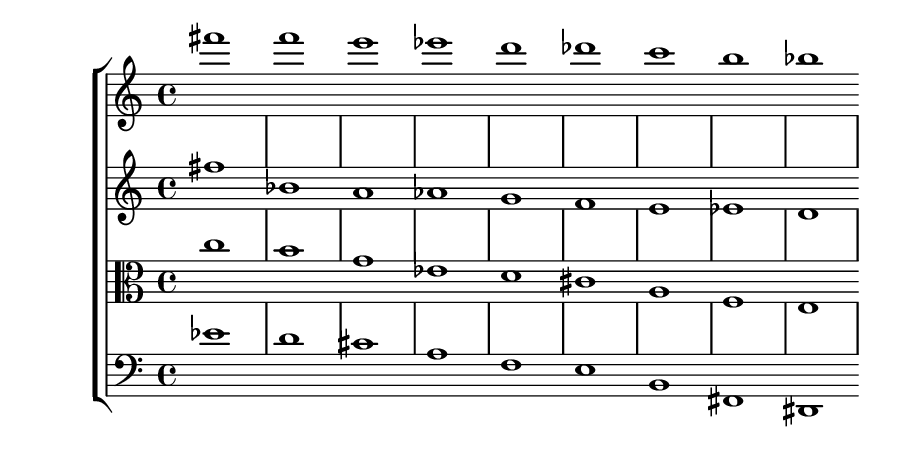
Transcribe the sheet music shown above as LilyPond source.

violini = \new Voice \relative c''' {
\override Score.BarLine.stencil= ##f
  fis1 f e es d des c b bes
}

violinii = \new Voice \relative c'' {
\override Score.BarLine.stencil= ##f
  fis1 bes, a aes g f e ees d
}

viola = \new Voice \relative c'' {
\override Score.BarLine.stencil= ##f
  \clef alto
  c1 b g ees d cis a f e
}

cello = \new Voice \relative c' {
\override Score.BarLine.stencil= ##f
  \clef bass
  ees1 d cis a f e b fis dis
}


#(set! paper-alist (cons '("papersize" . (cons (* 6 in) (* 5 in))) paper-alist))

\paper {
  #(set-paper-size "papersize")
}

\header {
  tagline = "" 
} 

\score {
  \new StaffGroup <<
    \new Staff << \violini >>
    \new Staff << \violinii >>
    \new Staff << \viola >>
    \new Staff << \cello >>
  >>
  \layout { }
}

\version "2.19.56"